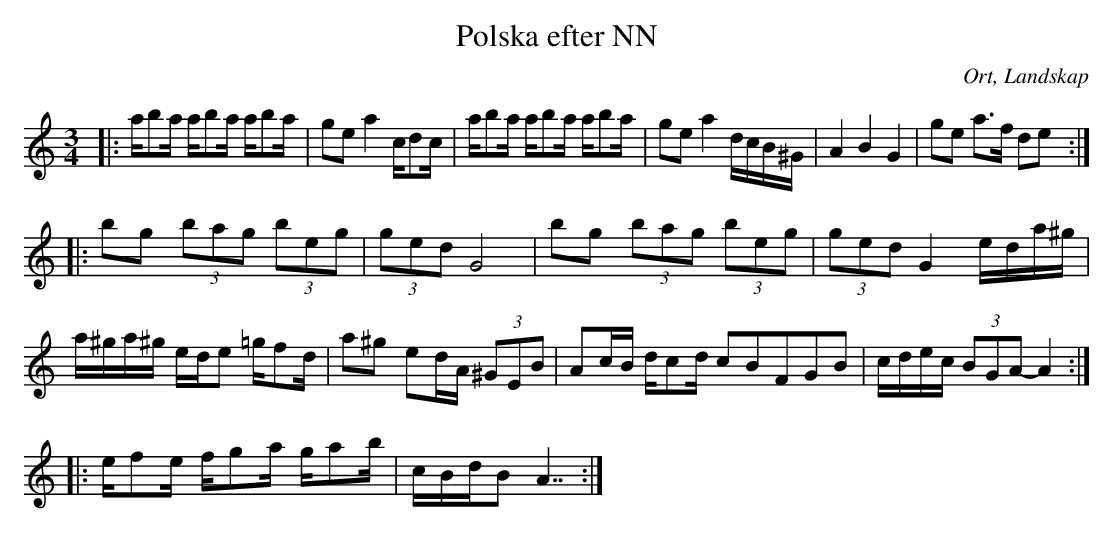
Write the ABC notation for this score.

X:1
T:Polska efter NN
O:Ort, Landskap
M:3/4
L:1/8
K:C
|: a/ba/ a/ba/ a/ba/|ge a2 c/dc/| a/ba/ a/ba/ a/ba/ | ge a2 d/c/B/^G/| A2 B2 G2 | ge a>f de:|
|:bg (3bag (3beg| (3ged G4 |bg (3bag (3beg| (3ged G2 e/d/a/^g/| a/^g/a/^g/ e/d/e =g/fd/ |a^g ed/A/ (3^GEB| Ac/B/ d/cd/ c2/5B2/5F2/5G2/5B2/5|  c/d/e/c/ (3BGA-A2 :|
|:e/fe/ f/ga/ g/ab/ | c/B/d/B A7/2:|
